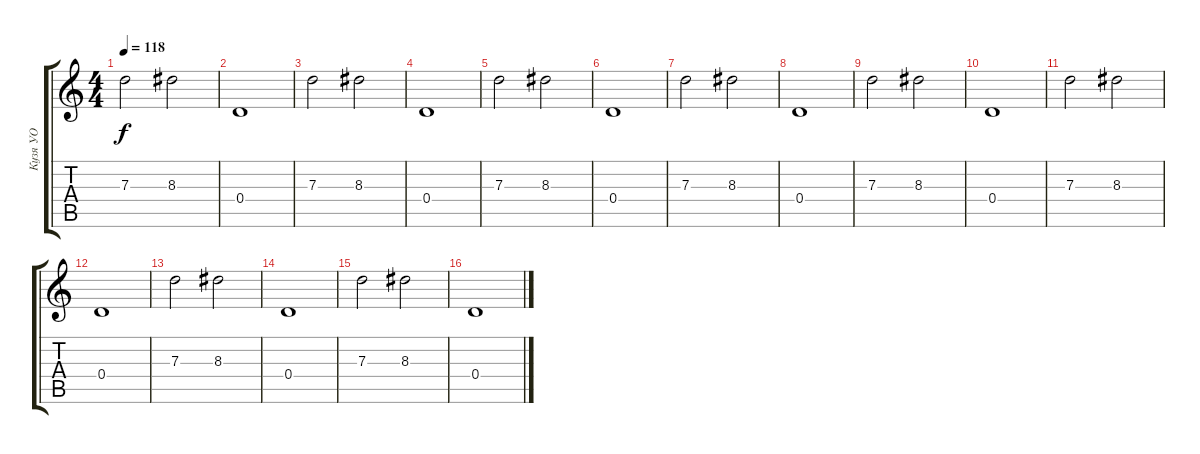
\track ("Кузя УО" "Кузя УО") {instrument distortionguitar}
\staff {score tabs}
\tuning (E4 B3 G3 D3 A2 E2) {hide}
\ts (4 4)
\tempo 118
\clef g2
\ks c
7.3.2{dy f} 8.3.2 |
0.4.1 |
7.3.2 8.3.2 |
0.4.1 |
7.3.2 8.3.2 |
0.4.1 |
7.3.2 8.3.2 |
0.4.1 |
7.3.2 8.3.2 |
0.4.1 |
7.3.2 8.3.2 |
0.4.1 |
7.3.2 8.3.2 |
0.4.1 |
7.3.2 8.3.2 |
0.4.1
